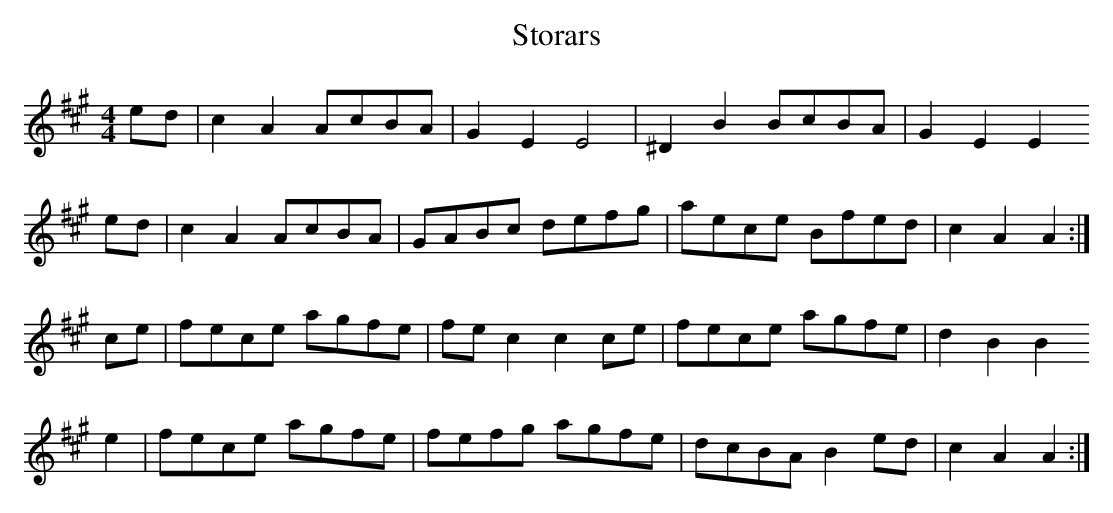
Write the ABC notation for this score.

X:1
T:Storars
M:4/4
L:1/8
K:A
ed | c2 A2 AcBA | G2 E2 E4    | ^D2 B2 BcBA  | G2 E2 E2
ed | c2 A2 AcBA | GABc  defg  |  aece  Bfed  | c2 A2 A2 :|
ce | fece  agfe | fe c2 c2 ce |  fece  agfe  | d2 B2 B2
e2 | fece  agfe | fefg  agfe  |  dcBA  B2 ed | c2 A2 A2 :|
